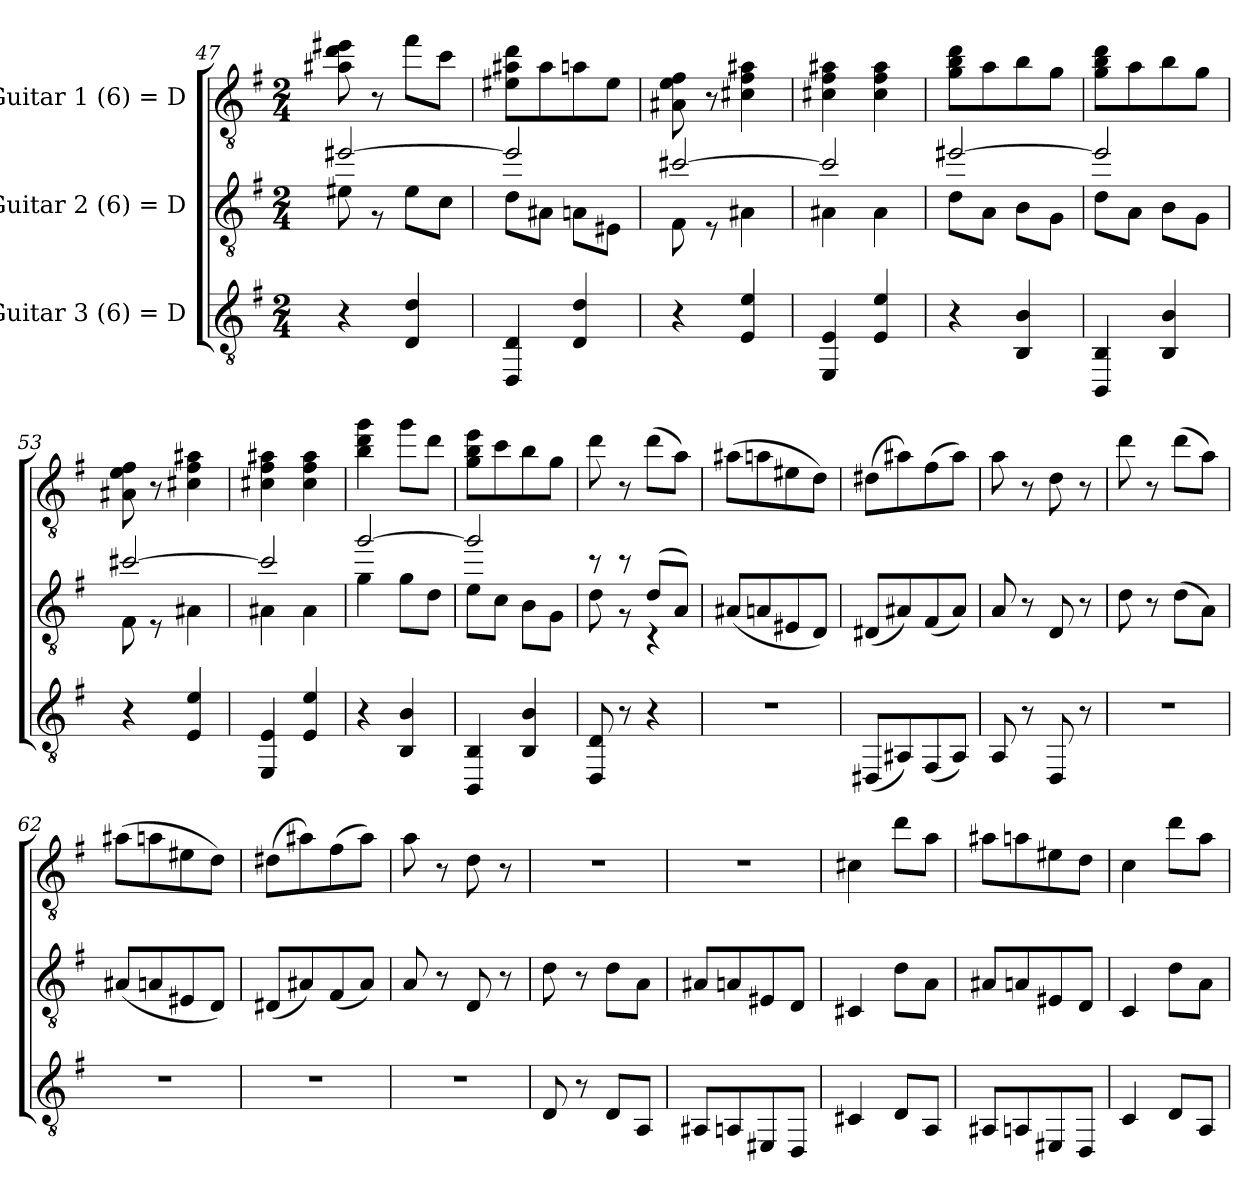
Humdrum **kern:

**kern	**kern	**kern
*part3	*part2	*part1
*staff3	*staff2	*staff1
*I"Guitar 3 (6) = D	*I"Guitar 2 (6) = D	*I"Guitar 1 (6) = D
*clefGv2	*clefGv2	*clefGv2
*k[f#]	*k[f#]	*k[f#]
*M2/4	*M2/4	*M2/4
=47	=47	=47
*	*^	*
4r	[2ee#X/	8e#X\	8a#X\ 8dd\ 8ee#X\
.	.	8r	8r
4D/ 4d/	.	8e#\L	8ff#\L
.	.	8c\J	8cc\J
=48	=48	=48	=48
4DD/ 4D/	2ee#/]	8d\L	8e#X\ 8a#X\ 8dd\L
.	.	8A#X\J	8a#\
4D/ 4d/	.	8An\L	8an\
.	.	8E#X\J	8e#\J
=49	=49	=49	=49
4r	[2cc#X/	8F#\	8A#X\ 8e\ 8f#\
.	.	8r	8r
4E/ 4e/	.	4A#X\	4c#X\ 4f#\ 4a#X\
=50	=50	=50	=50
4EE/ 4E/	2cc#/]	4A#X\	4c#X\ 4f#\ 4a#X\
4E/ 4e/	.	4A#\	4c#\ 4f#\ 4a#\
!!LO:PB:g=z
=51	=51	=51	=51
4r	[2ee#X/	8d\L	8g\ 8b\ 8dd\L
.	.	8A\J	8a\
4BB/ 4B/	.	8B\L	8b\
.	.	8G\J	8g\J
=52	=52	=52	=52
4BBB/ 4BB/	2ee#/]	8d\L	8g\ 8b\ 8dd\L
.	.	8A\J	8a\
4BB/ 4B/	.	8B\L	8b\
.	.	8G\J	8g\J
=53	=53	=53	=53
4r	[2cc#X/	8F#\	8A#X\ 8e\ 8f#\
.	.	8r	8r
4E/ 4e/	.	4A#X\	4c#X\ 4f#\ 4a#X\
=54	=54	=54	=54
4EE/ 4E/	2cc#/]	4A#X\	4c#X\ 4f#\ 4a#X\
4E/ 4e/	.	4A#\	4c#\ 4f#\ 4a#\
=55	=55	=55	=55
4r	[2gg/	4g\	4b\ 4dd\ 4gg\
4BB/ 4B/	.	8g\L	8gg\L
.	.	8d\J	8dd\J
=56	=56	=56	=56
4BBB/ 4BB/	2gg/]	8e\L	8g\ 8b\ 8ee\L
.	.	8c\J	8cc\
4BB/ 4B/	.	8B\L	8b\
.	.	8G\J	8g\J
=57	=57	=57	=57
8DD/ 8D/	8r	8d\	8dd\
8r	8r	8r	8r
4r	(8d/L	4r	(8dd\L
.	8A/J)	.	8a\J)
*	*v	*v	*
=58	=58	=58
2r	(8A#X/L	(8a#X\L
.	8An/	8an\
.	8E#X/	8e#X\
.	8D/J)	8d\J)
!!LO:LB:g=z
=59	=59	=59
(8DD#X/L	(8D#X/L	(8d#X\L
8AA#X/)	8A#X/)	8a#X\)
(8FF#/	(8F#/	(8f#\
8AA#/J)	8A#/J)	8a#\J)
=60	=60	=60
8AA/	8A/	8a\
8r	8r	8r
8DD/	8D/	8d\
8r	8r	8r
=61	=61	=61
2r	8d\	8dd\
.	8r	8r
.	(8d\L	(8dd\L
.	8A\J)	8a\J)
=62	=62	=62
2r	(8A#X/L	(8a#X\L
.	8An/	8an\
.	8E#X/	8e#X\
.	8D/J)	8d\J)
=63	=63	=63
2r	(8D#X/L	(8d#X\L
.	8A#X/)	8a#X\)
.	(8F#/	(8f#\
.	8A#/J)	8a#\J)
=64	=64	=64
2r	8A/	8a\
.	8r	8r
.	8D/	8d\
.	8r	8r
=65	=65	=65
8D/	8d\	2r
8r	8r	.
8D/L	8d\L	.
8AA/J	8A\J	.
=66	=66	=66
8AA#X/L	8A#X/L	2r
8AAn/	8An/	.
8EE#X/	8E#X/	.
8DD/J	8D/J	.
!!LO:LB:g=z
=67	=67	=67
4C#X/	4C#X/	4c#X\
8D/L	8d\L	8dd\L
8AA/J	8A\J	8a\J
=68	=68	=68
8AA#X/L	8A#X/L	8a#X\L
8AAn/	8An/	8an\
8EE#X/	8E#X/	8e#X\
8DD/J	8D/J	8d\J
=69	=69	=69
4C/	4C/	4c\
8D/L	8d\L	8dd\L
8AA/J	8A\J	8a\J
=	=	=
*-	*-	*-
